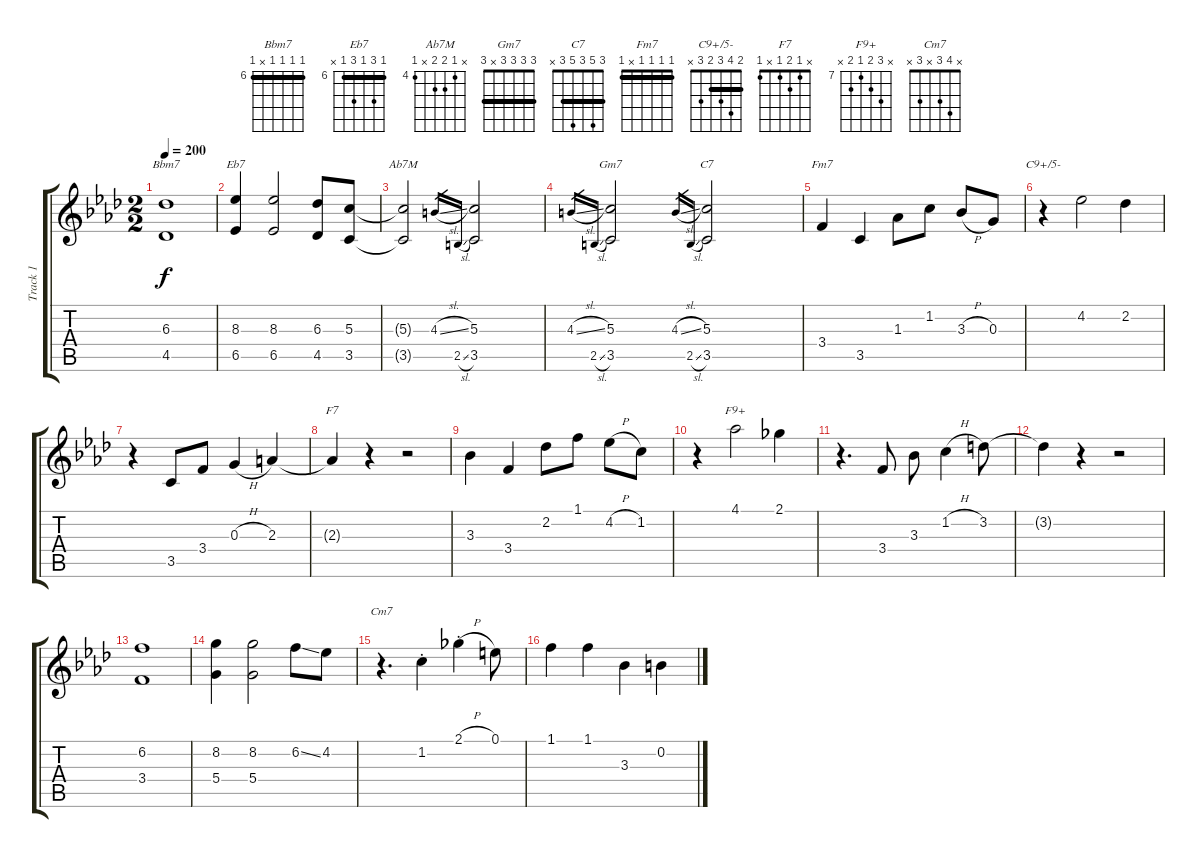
\track ("Track 1" "Track 1") {instrument electricguitarjazz}
\staff {score tabs}
\tuning (E4 B3 G3 D3 A2 E2) {hide}
\chord ("Bbm7" 6 6 6 6 x 6) {firstfret 6 barre 6}
\chord ("Eb7" 6 8 6 8 6 x) {firstfret 6 barre 6}
\chord ("Ab7M" x 4 5 5 x 4) {firstfret 4}
\chord ("Gm7" 3 3 3 3 x 3) {barre 3}
\chord ("C7" 3 5 3 5 3 x) {barre 3}
\chord ("Fm7" 1 1 1 1 x 1) {barre 1}
\chord ("C9+/5-" 2 4 3 2 3 x) {barre 2}
\chord ("F7" x 1 2 1 x 1)
\chord ("F9+" x 9 8 7 8 x) {firstfret 7}
\chord ("Cm7" x 4 3 x 3 x)
\ts (2 2)
\tempo 200
\clef g2
\ks ab
(6.3 4.5).1{ch "Bbm7" dy f} |
(8.3 6.5).4{ch "Eb7"} (8.3 6.5).2 (6.3 4.5).8 (5.3 3.5).8 |
(5.3{t} 3.5{t}).2{ch "Ab7M"} 4.3{sl}.16{gr} 2.5{sl}.16{gr} (5.3 3.5).2 |
4.3{sl}.16{gr} 2.5{sl}.16{gr} (5.3 3.5).2{ch "Gm7"} 4.3{sl}.16{gr} 2.5{sl}.16{gr} (5.3 3.5).2{ch "C7"} |
3.4.4{ch "Fm7"} 3.5.4 1.3.8 1.2.8 3.3{h}.8 0.3.8 |
r.4{ch "C9+/5-"} 4.2.2 2.2.4 |
r.4 3.5.8 3.4.8 0.3{h}.4 2.3.4 |
2.3{t}.4{ch "F7"} r.4 r.2 |
3.3.4 3.4.4 2.2.8 1.1.8 4.2{h}.8 1.2.8 |
r.4 4.1.2{ch "F9+"} 2.1.4 |
r.4{d} 3.4.8 3.3.8 1.2{h}.4 3.2.8 |
3.2{t}.4 r.4 r.2 |
(6.2 3.4).1 |
(8.2 5.4).4 (8.2 5.4).2 6.2{ss}.8 4.2.8 |
r.4{d ch "Cm7"} 1.2{st}.4 2.1{h st}.4 0.1.8 |
1.1.4 1.1.4 3.3.4 0.2.4
